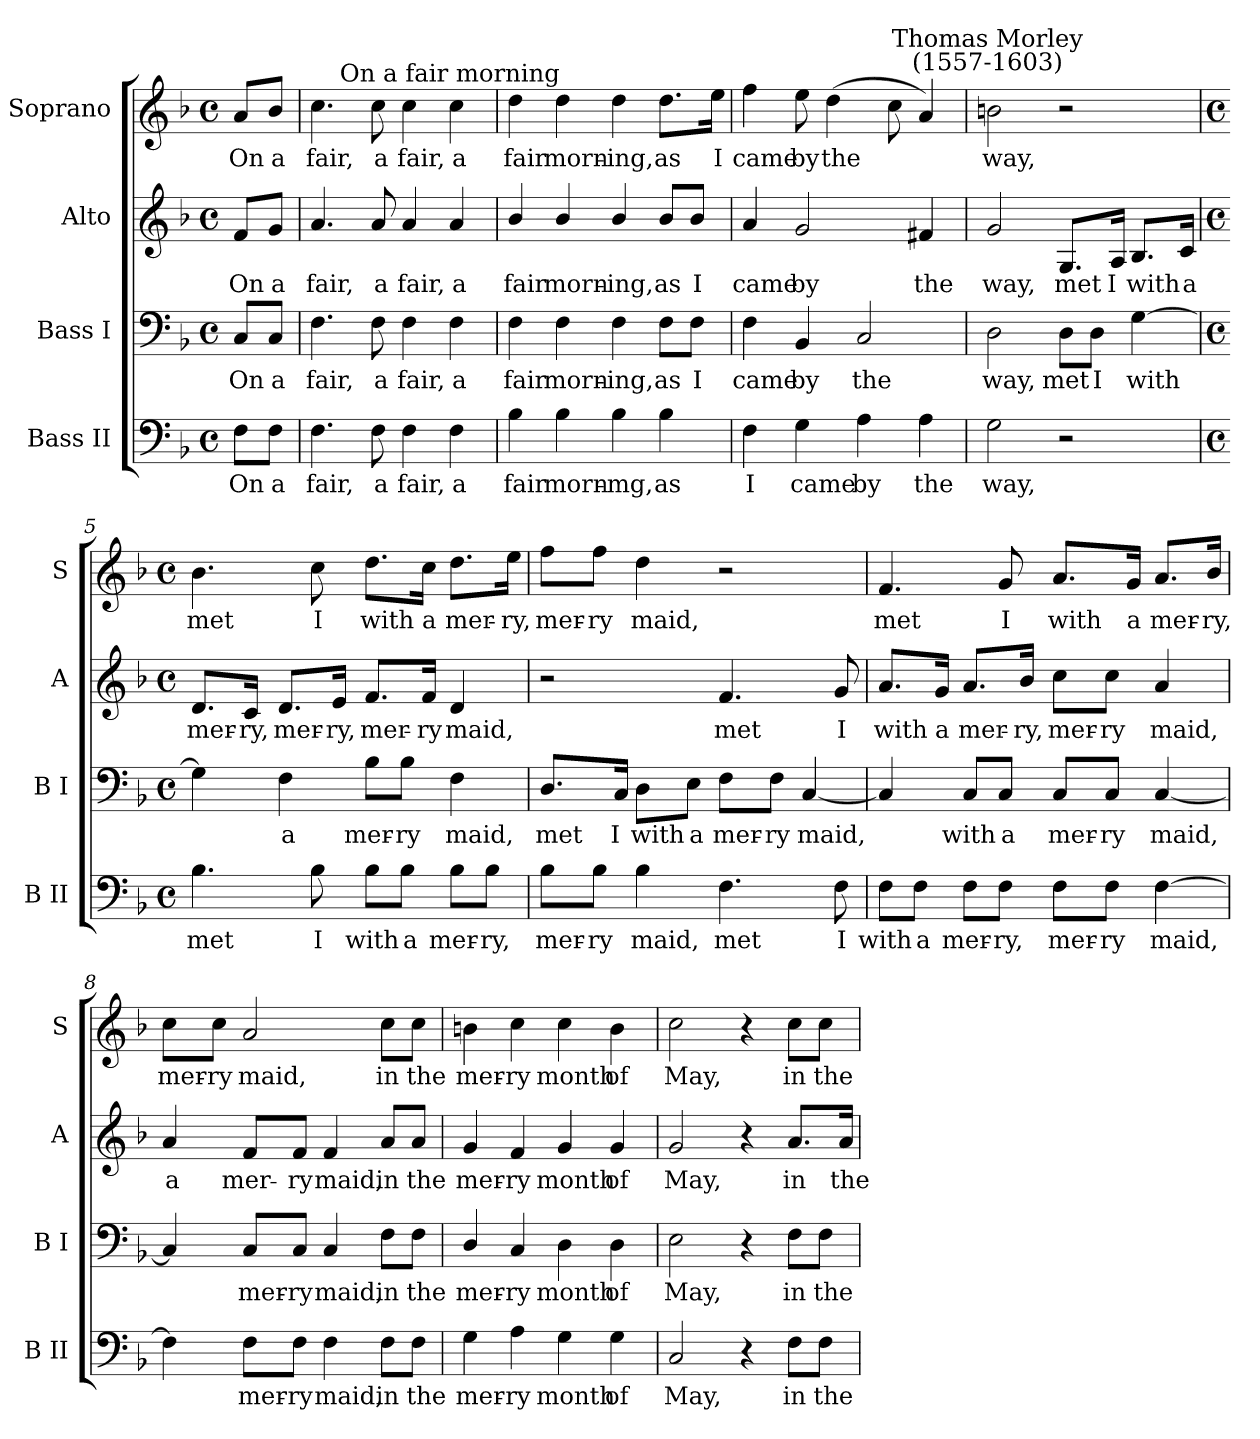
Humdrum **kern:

**kern	**text	**kern	**text	**kern	**text	**kern	**text
*part4	*part4	*part3	*part3	*part2	*part2	*part1	*part1
*staff4	*staff4	*staff3	*staff3	*staff2	*staff2	*staff1	*staff1
*I"Bass II	*	*I"Bass I	*	*I"Alto	*	*I"Soprano	*
*I'B II	*	*I'B I	*	*I'A	*	*I'S	*
*clefF4	*	*clefF4	*	*clefG2	*	*clefG2	*
*k[b-]	*	*k[b-]	*	*k[b-]	*	*k[b-]	*
*F:	*	*F:	*	*F:	*	*F:	*
*M4/4	*	*M4/4	*	*M4/4	*	*M4/4	*
*met(c)	*	*met(c)	*	*met(c)	*	*met(c)	*
=	=	=	=	=	=	=	=
!	!LO:LY:b	!	!LO:LY:b	!	!LO:LY:b	!	!LO:LY:b
8F\L	On	8C/L	On	8f/L	On	8a/L	On
!	!LO:LY:b	!	!LO:LY:b	!	!LO:LY:b	!	!LO:LY:b
8F\J	a	8C/J	a	8g/J	a	8b-/J	a
=1	=1	=1	=1	=1	=1	=1	=1
!	!LO:LY:b	!	!LO:LY:b	!	!LO:LY:b	!	!LO:LY:b
4.F	fair,	4.F	fair,	4.a	fair,	4.cc	fair,
!	!LO:LY:b	!	!LO:LY:b	!	!LO:LY:b	!	!LO:LY:b
8F	a	8F	a	8a	a	8cc	a
!	!LO:LY:b	!	!LO:LY:b	!	!LO:LY:b	!	!LO:LY:b
4F	fair,	4F	fair,	4a	fair,	4cc	fair,
!	!	!	!	!	!	!LO:TX:a:cj:t=On a fair morning	!
!	!LO:LY:b	!	!LO:LY:b	!	!LO:LY:b	!	!LO:LY:b
4F	a	4F	a	4a	a	4cc	a
=2	=2	=2	=2	=2	=2	=2	=2
!	!LO:LY:b	!	!LO:LY:b	!	!LO:LY:b	!	!LO:LY:b
4B-	fair	4F	fair	4b-/	fair	4dd	fair
!	!LO:LY:b	!	!LO:LY:b	!	!LO:LY:b	!	!LO:LY:b
4B-	morn-	4F	morn-	4b-/	morn-	4dd	morn-
!	!LO:LY:b	!	!LO:LY:b	!	!LO:LY:b	!	!LO:LY:b
4B-	-mg,	4F	-ing,	4b-/	-ing,	4dd	-ing,
!	!LO:LY:b	!	!LO:LY:b	!	!LO:LY:b	!	!LO:LY:b
4B-	as	8F\L	as	8b-/L	as	8.dd\L	as
!	!	!	!LO:LY:b	!	!LO:LY:b	!	!
.	.	8F\J	I	8b-/J	I	.	.
!	!	!	!	!	!	!	!LO:LY:b
.	.	.	.	.	.	16ee\Jk	I
=3	=3	=3	=3	=3	=3	=3	=3
!	!LO:LY:b	!	!LO:LY:b	!	!LO:LY:b	!	!LO:LY:b
4F	I	4F	came	4a	came	4ff	came
!	!LO:LY:b	!	!LO:LY:b	!	!LO:LY:b	!	!LO:LY:b
4G	came	4BB-	by	2g	by	8ee	by
!	!	!	!	!	!	!	!LO:LY:b
.	.	.	.	.	.	(>4dd	the
!	!LO:LY:b	!	!LO:LY:b	!	!	!	!
4A	by	2C	the	.	.	.	.
.	.	.	.	.	.	8cc	.
!	!LO:LY:b	!	!	!	!LO:LY:b	!	!
4A	the	.	.	4f#X	the	4a)	.
=4	=4	=4	=4	=4	=4	=4	=4
!	!	!	!	!	!	!LO:TX:a:cj:t=Thomas Morley\n(1557-1603)	!
!	!LO:LY:b	!	!LO:LY:b	!	!LO:LY:b	!	!LO:LY:b
2G	way,	2D	way,	2g	way,	2bn	way,
!	!	!	!LO:LY:b	!	!LO:LY:b	!	!
2r	.	8D\L	met	8.G/L	met	2r	.
!	!	!	!LO:LY:b	!	!	!	!
.	.	8D\J	I	.	.	.	.
!	!	!	!	!	!LO:LY:b	!	!
.	.	.	.	16A/Jk	I	.	.
!	!	!	!LO:LY:b	!	!LO:LY:b	!	!
.	.	[4G	with	8.B-/L	with	.	.
!	!	!	!	!	!LO:LY:b	!	!
.	.	.	.	16c/Jk	a	.	.
!!LO:LB:g=z
=5	=5	=5	=5	=5	=5	=5	=5
*M4/4	*	*M4/4	*	*M4/4	*	*M4/4	*
*met(c)	*	*met(c)	*	*met(c)	*	*met(c)	*
!	!LO:LY:b	!	!	!	!LO:LY:b	!	!LO:LY:b
4.B-	met	4G]	.	8.d/L	mer-	4.b-	met
!	!	!	!	!	!LO:LY:b	!	!
.	.	.	.	16c/Jk	-ry,	.	.
!	!	!	!LO:LY:b	!	!LO:LY:b	!	!
.	.	4F	a	8.d/L	mer-	.	.
!	!LO:LY:b	!	!	!	!	!	!LO:LY:b
8B-	I	.	.	.	.	8cc	I
!	!	!	!	!	!LO:LY:b	!	!
.	.	.	.	16e/Jk	-ry,	.	.
!	!LO:LY:b	!	!LO:LY:b	!	!LO:LY:b	!	!LO:LY:b
8B-\L	with	8B-\L	mer-	8.f/L	mer-	8.dd\L	with
!	!LO:LY:b	!	!LO:LY:b	!	!	!	!
8B-\J	a	8B-\J	-ry	.	.	.	.
!	!	!	!	!	!LO:LY:b	!	!LO:LY:b
.	.	.	.	16f/Jk	-ry	16cc\Jk	a
!	!LO:LY:b	!	!LO:LY:b	!	!LO:LY:b	!	!LO:LY:b
8B-\L	mer-	4F	maid,	4d	maid,	8.dd\L	mer-
!	!LO:LY:b	!	!	!	!	!	!
8B-\J	-ry,	.	.	.	.	.	.
!	!	!	!	!	!	!	!LO:LY:b
.	.	.	.	.	.	16ee\Jk	-ry,
=6	=6	=6	=6	=6	=6	=6	=6
!	!LO:LY:b	!	!LO:LY:b	!	!	!	!LO:LY:b
8B-\L	mer-	8.D/L	met	2r	.	8ff\L	mer-
!	!LO:LY:b	!	!	!	!	!	!LO:LY:b
8B-\J	-ry	.	.	.	.	8ff\J	-ry
!	!	!	!LO:LY:b	!	!	!	!
.	.	16C/Jk	I	.	.	.	.
!	!LO:LY:b	!	!LO:LY:b	!	!	!	!LO:LY:b
4B-	maid,	8D\L	with	.	.	4dd	maid,
!	!	!	!LO:LY:b	!	!	!	!
.	.	8E\J	a	.	.	.	.
!	!LO:LY:b	!	!LO:LY:b	!	!LO:LY:b	!	!
4.F	met	8F\L	mer-	4.f	met	2r	.
!	!	!	!LO:LY:b	!	!	!	!
.	.	8F\J	-ry	.	.	.	.
!	!	!	!LO:LY:b	!	!	!	!
.	.	[4C	maid,	.	.	.	.
!	!LO:LY:b	!	!	!	!LO:LY:b	!	!
8F	I	.	.	8g	I	.	.
=7	=7	=7	=7	=7	=7	=7	=7
!	!LO:LY:b	!	!	!	!LO:LY:b	!	!LO:LY:b
8F\L	with	4C]	.	8.a/L	with	4.f	met
!	!LO:LY:b	!	!	!	!	!	!
8F\J	a	.	.	.	.	.	.
!	!	!	!	!	!LO:LY:b	!	!
.	.	.	.	16g/Jk	a	.	.
!	!LO:LY:b	!	!LO:LY:b	!	!LO:LY:b	!	!
8F\L	mer-	8C/L	with	8.a/L	mer-	.	.
!	!LO:LY:b	!	!LO:LY:b	!	!	!	!LO:LY:b
8F\J	-ry,	8C/J	a	.	.	8g	I
!	!	!	!	!	!LO:LY:b	!	!
.	.	.	.	16b-/Jk	-ry,	.	.
!	!LO:LY:b	!	!LO:LY:b	!	!LO:LY:b	!	!LO:LY:b
8F\L	mer-	8C/L	mer-	8cc\L	mer-	8.a/L	with
!	!LO:LY:b	!	!LO:LY:b	!	!LO:LY:b	!	!
8F\J	-ry	8C/J	-ry	8cc\J	-ry	.	.
!	!	!	!	!	!	!	!LO:LY:b
.	.	.	.	.	.	16g/Jk	a
!	!LO:LY:b	!	!LO:LY:b	!	!LO:LY:b	!	!LO:LY:b
[4F	maid,	[4C	maid,	4a	maid,	8.a/L	mer-
!	!	!	!	!	!	!	!LO:LY:b
.	.	.	.	.	.	16b-/Jk	-ry,
!!LO:LB:g=z
=8	=8	=8	=8	=8	=8	=8	=8
!	!	!	!	!	!LO:LY:b	!	!LO:LY:b
4F]	.	4C]	.	4a	a	8cc\L	mer-
!	!	!	!	!	!	!	!LO:LY:b
.	.	.	.	.	.	8cc\J	-ry
!	!LO:LY:b	!	!LO:LY:b	!	!LO:LY:b	!	!LO:LY:b
8F\L	mer-	8C/L	mer-	8f/L	mer-	2a	maid,
!	!LO:LY:b	!	!LO:LY:b	!	!LO:LY:b	!	!
8F\J	-ry	8C/J	-ry	8f/J	-ry	.	.
!	!LO:LY:b	!	!LO:LY:b	!	!LO:LY:b	!	!
4F	maid,	4C	maid,	4f	maid,	.	.
!	!LO:LY:b	!	!LO:LY:b	!	!LO:LY:b	!	!LO:LY:b
8F\L	in	8F\L	in	8a/L	in	8cc\L	in
!	!LO:LY:b	!	!LO:LY:b	!	!LO:LY:b	!	!LO:LY:b
8F\J	the	8F\J	the	8a/J	the	8cc\J	the
=9	=9	=9	=9	=9	=9	=9	=9
!	!LO:LY:b	!	!LO:LY:b	!	!LO:LY:b	!	!LO:LY:b
4G	mer-	4D/	mer-	4g	mer-	4bn	mer-
!	!LO:LY:b	!	!LO:LY:b	!	!LO:LY:b	!	!LO:LY:b
4A	-ry	4C	-ry	4f	-ry	4cc	-ry
!	!LO:LY:b	!	!LO:LY:b	!	!LO:LY:b	!	!LO:LY:b
4G	month	4D	month	4g	month	4cc	month
!	!LO:LY:b	!	!LO:LY:b	!	!LO:LY:b	!	!LO:LY:b
4G	of	4D	of	4g	of	4b	of
=10	=10	=10	=10	=10	=10	=10	=10
!	!LO:LY:b	!	!LO:LY:b	!	!LO:LY:b	!	!LO:LY:b
2C	May,	2E	May,	2g	May,	2cc	May,
4r	.	4r	.	4r	.	4r	.
!	!LO:LY:b	!	!LO:LY:b	!	!LO:LY:b	!	!LO:LY:b
8F\L	in	8F\L	in	8.a/L	in	8cc\L	in
!	!LO:LY:b	!	!LO:LY:b	!	!	!	!LO:LY:b
8F\J	the	8F\J	the	.	.	8cc\J	the
!	!	!	!	!	!LO:LY:b	!	!
.	.	.	.	16a/Jk	the	.	.
=	=	=	=	=	=	=	=
*-	*-	*-	*-	*-	*-	*-	*-
